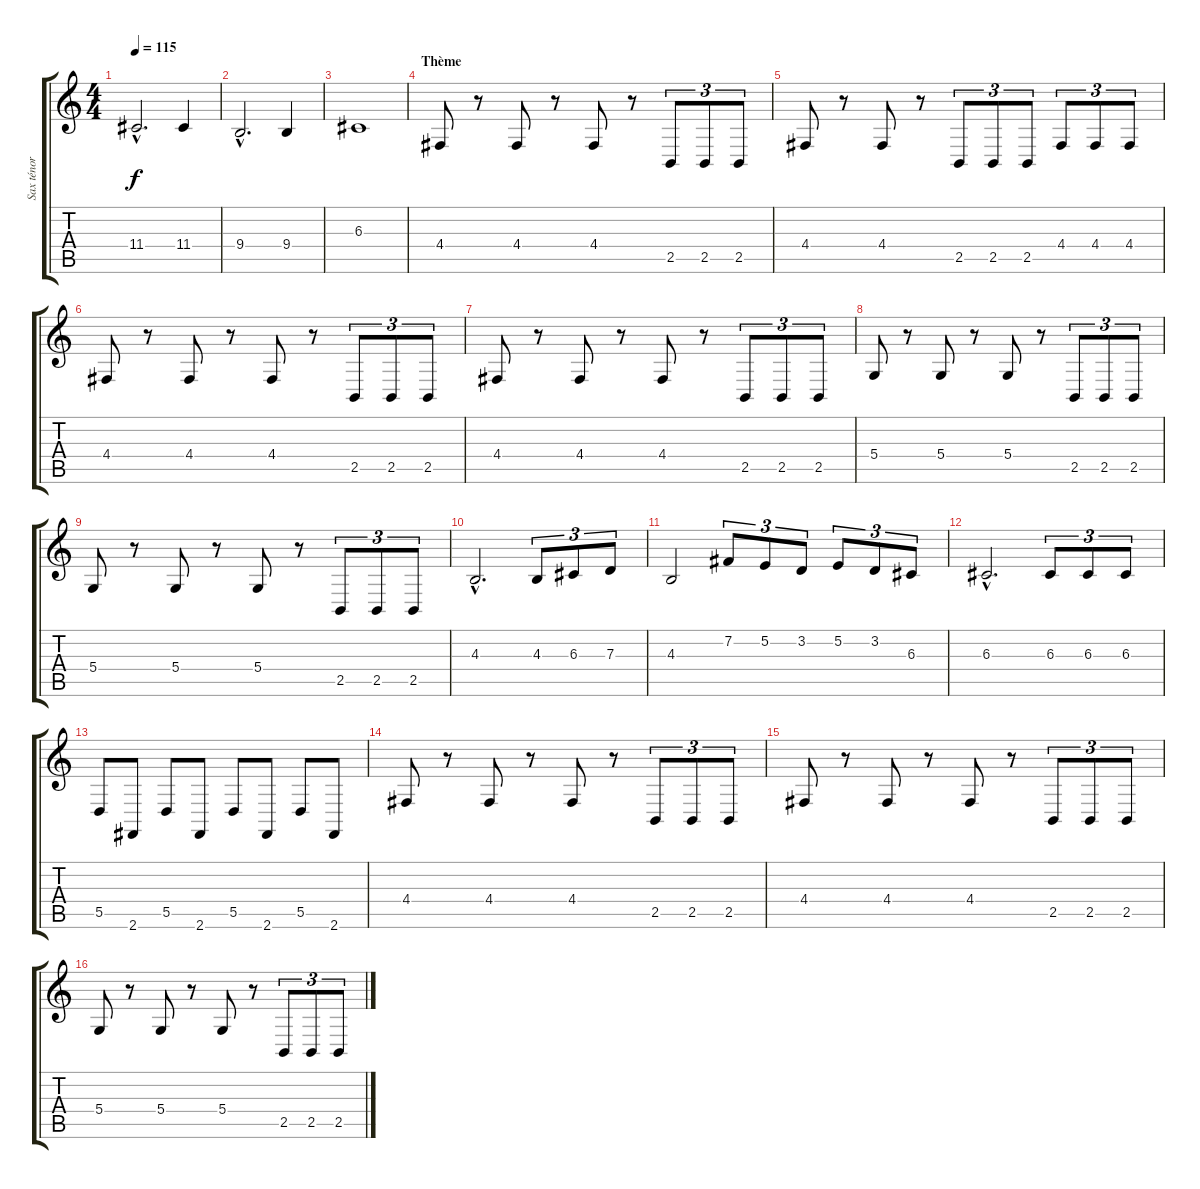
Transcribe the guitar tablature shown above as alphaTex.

\track ("Sax ténor" "Sax ténor") {instrument tenorsax}
\staff {score tabs}
\tuning (E4 B3 G3 D3 A2 E2) {hide}
\ts (4 4)
\tempo 115
\clef g2
\ks c
11.4{hac}.2{d dy f} 11.4.4 |
9.4{hac}.2{d} 9.4.4 |
6.3.1 |
\section ("" "Thème")
4.4.8 r.8 4.4.8 r.8 4.4.8 r.8 2.5.8{tu (3 2)} 2.5.8{tu (3 2)} 2.5.8{tu (3 2)} |
4.4.8 r.8 4.4.8 r.8 2.5.8{tu (3 2)} 2.5.8{tu (3 2)} 2.5.8{tu (3 2)} 4.4.8{tu (3 2)} 4.4.8{tu (3 2)} 4.4.8{tu (3 2)} |
4.4.8 r.8 4.4.8 r.8 4.4.8 r.8 2.5.8{tu (3 2)} 2.5.8{tu (3 2)} 2.5.8{tu (3 2)} |
4.4.8 r.8 4.4.8 r.8 4.4.8 r.8 2.5.8{tu (3 2)} 2.5.8{tu (3 2)} 2.5.8{tu (3 2)} |
5.4.8 r.8 5.4.8 r.8 5.4.8 r.8 2.5.8{tu (3 2)} 2.5.8{tu (3 2)} 2.5.8{tu (3 2)} |
5.4.8 r.8 5.4.8 r.8 5.4.8 r.8 2.5.8{tu (3 2)} 2.5.8{tu (3 2)} 2.5.8{tu (3 2)} |
4.3{hac}.2{d} 4.3.8{tu (3 2)} 6.3.8{tu (3 2)} 7.3.8{tu (3 2)} |
4.3.2 7.2.8{tu (3 2)} 5.2.8{tu (3 2)} 3.2.8{tu (3 2)} 5.2.8{tu (3 2)} 3.2.8{tu (3 2)} 6.3.8{tu (3 2)} |
6.3{hac}.2{d} 6.3.8{tu (3 2)} 6.3.8{tu (3 2)} 6.3.8{tu (3 2)} |
5.5.8 2.6.8 5.5.8 2.6.8 5.5.8 2.6.8 5.5.8 2.6.8 |
4.4.8 r.8 4.4.8 r.8 4.4.8 r.8 2.5.8{tu (3 2)} 2.5.8{tu (3 2)} 2.5.8{tu (3 2)} |
4.4.8 r.8 4.4.8 r.8 4.4.8 r.8 2.5.8{tu (3 2)} 2.5.8{tu (3 2)} 2.5.8{tu (3 2)} |
5.4.8 r.8 5.4.8 r.8 5.4.8 r.8 2.5.8{tu (3 2)} 2.5.8{tu (3 2)} 2.5.8{tu (3 2)}
